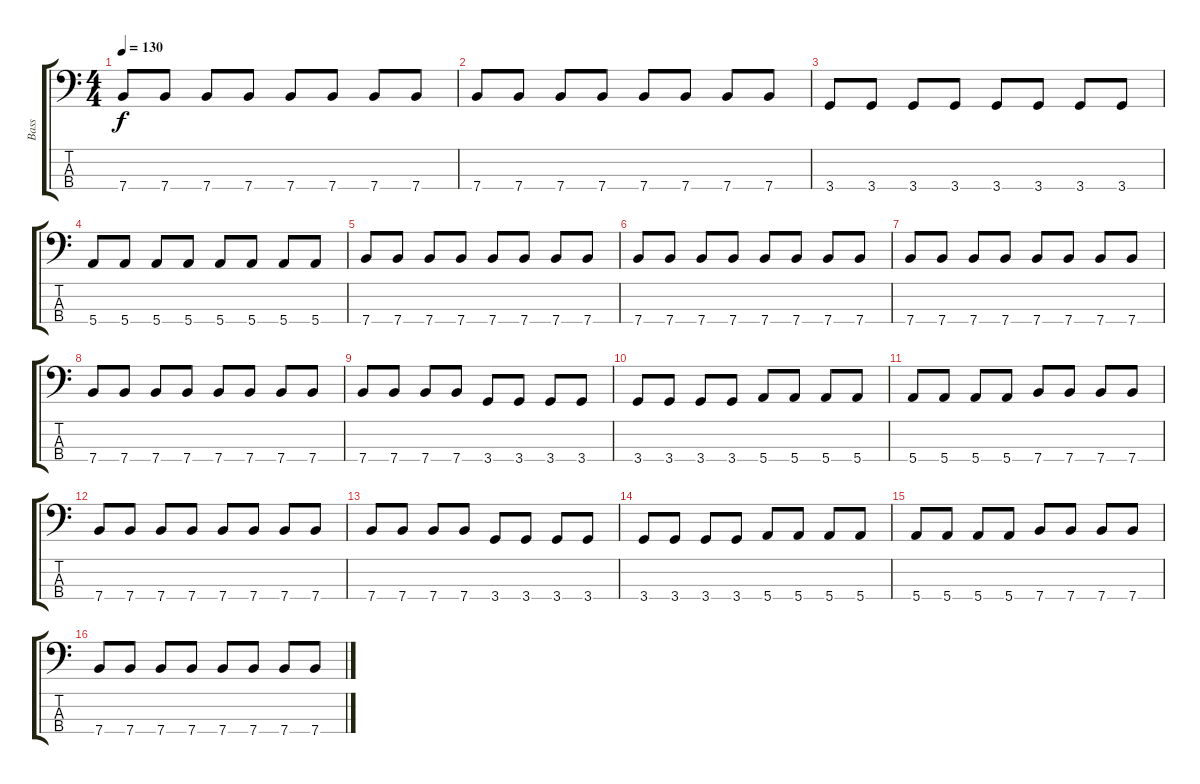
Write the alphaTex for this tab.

\track ("Bass" "Bass") {instrument electricbassfinger}
\staff {score tabs}
\tuning (G2 D2 A1 E1) {hide}
\ts (4 4)
\tempo 130
\clef f4
\ks c
7.4.8{dy f} 7.4.8 7.4.8 7.4.8 7.4.8 7.4.8 7.4.8 7.4.8 |
7.4.8 7.4.8 7.4.8 7.4.8 7.4.8 7.4.8 7.4.8 7.4.8 |
3.4.8 3.4.8 3.4.8 3.4.8 3.4.8 3.4.8 3.4.8 3.4.8 |
5.4.8 5.4.8 5.4.8 5.4.8 5.4.8 5.4.8 5.4.8 5.4.8 |
7.4.8 7.4.8 7.4.8 7.4.8 7.4.8 7.4.8 7.4.8 7.4.8 |
7.4.8 7.4.8 7.4.8 7.4.8 7.4.8 7.4.8 7.4.8 7.4.8 |
7.4.8 7.4.8 7.4.8 7.4.8 7.4.8 7.4.8 7.4.8 7.4.8 |
7.4.8 7.4.8 7.4.8 7.4.8 7.4.8 7.4.8 7.4.8 7.4.8 |
7.4.8 7.4.8 7.4.8 7.4.8 3.4.8 3.4.8 3.4.8 3.4.8 |
3.4.8 3.4.8 3.4.8 3.4.8 5.4.8 5.4.8 5.4.8 5.4.8 |
5.4.8 5.4.8 5.4.8 5.4.8 7.4.8 7.4.8 7.4.8 7.4.8 |
7.4.8 7.4.8 7.4.8 7.4.8 7.4.8 7.4.8 7.4.8 7.4.8 |
7.4.8 7.4.8 7.4.8 7.4.8 3.4.8 3.4.8 3.4.8 3.4.8 |
3.4.8 3.4.8 3.4.8 3.4.8 5.4.8 5.4.8 5.4.8 5.4.8 |
5.4.8 5.4.8 5.4.8 5.4.8 7.4.8 7.4.8 7.4.8 7.4.8 |
7.4.8 7.4.8 7.4.8 7.4.8 7.4.8 7.4.8 7.4.8 7.4.8
